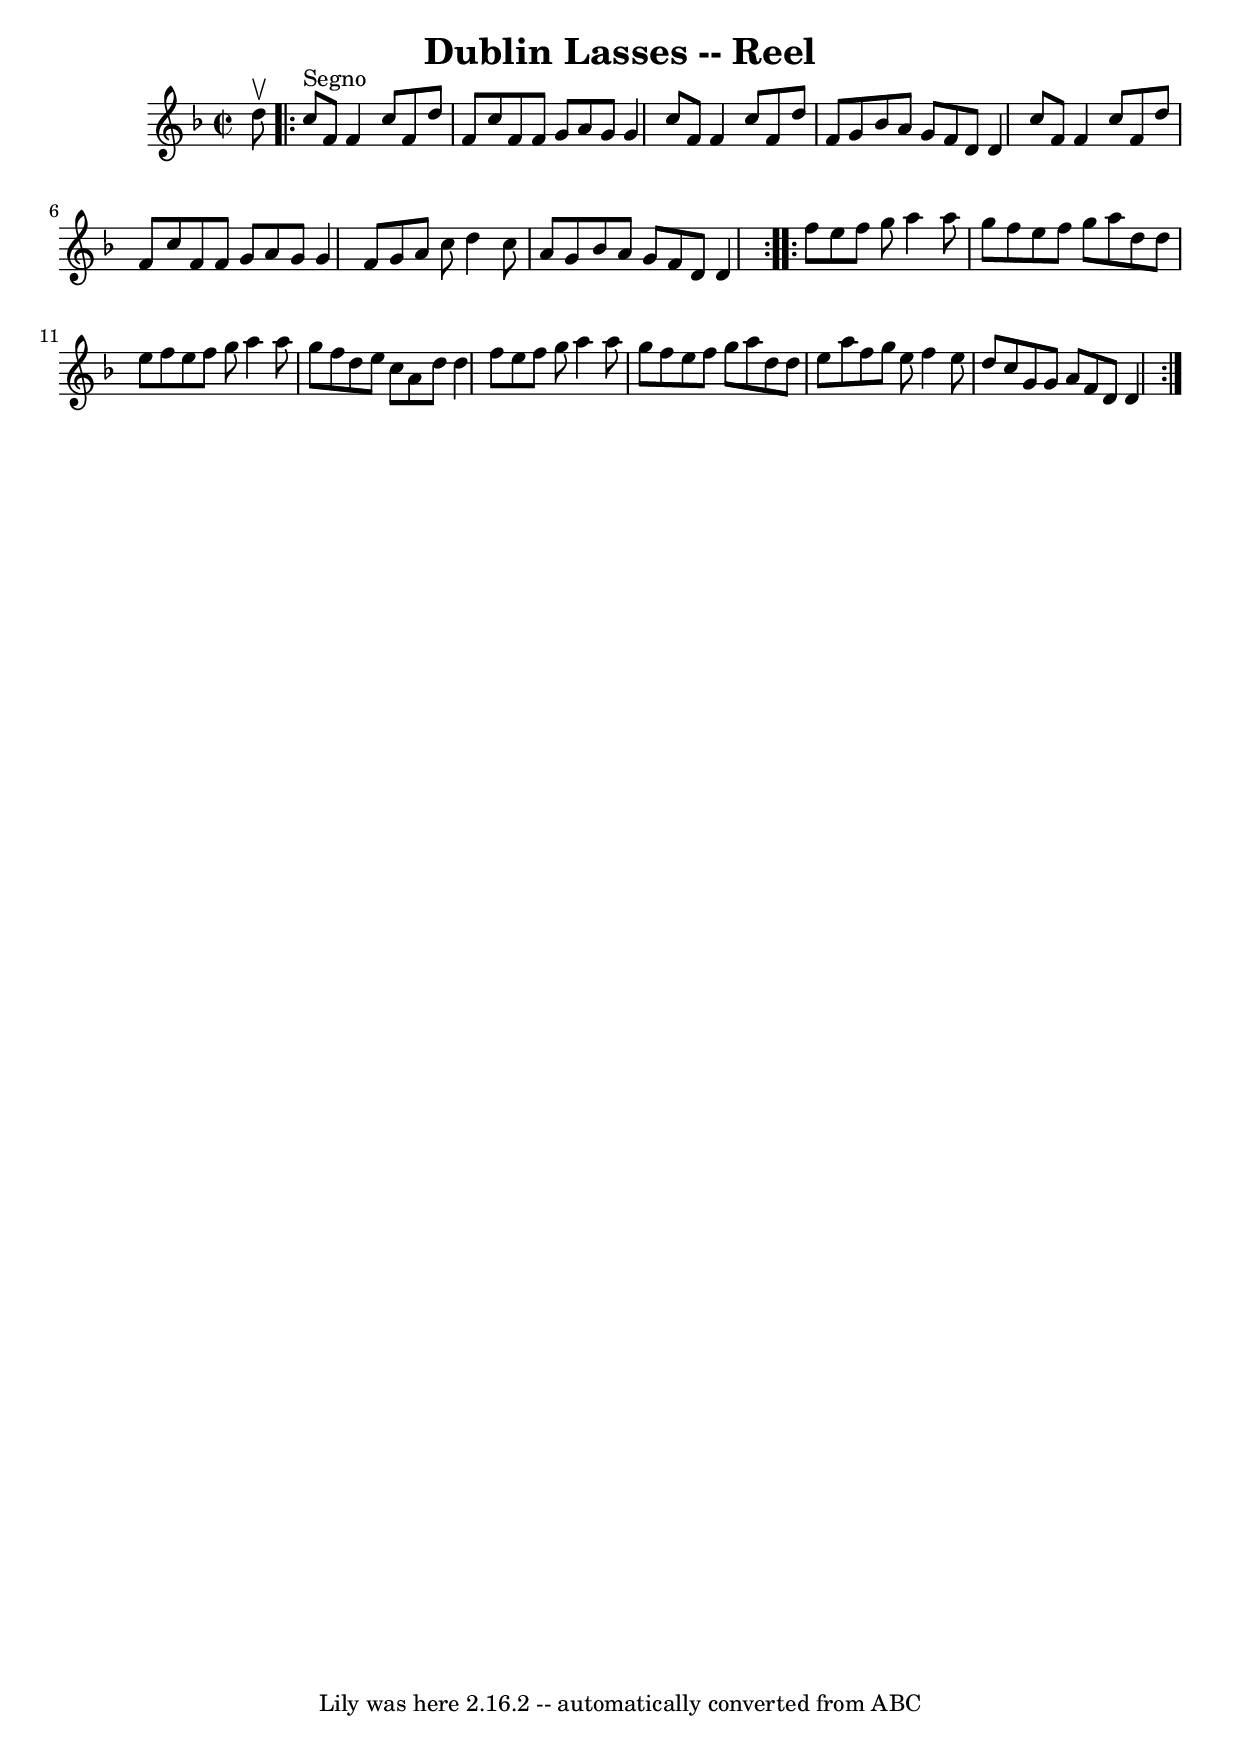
\version "2.16.2"
\include "Mammoth.ily"
\header {
  %% book = "Ryan's Mammoth Collection"
 crossRefNumber = "1"
 footnotes = ""
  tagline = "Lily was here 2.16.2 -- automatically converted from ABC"
  title = "Dublin Lasses -- Reel"

}
voicedefault =  {


  \override Staff.TimeSignature #'style = #'C
  \time 2/2 
  \key f \major
 d''8^\upbow   
  \repeat volta 2 {
 c''8^"Segno" f'8 f'4 c''8 f'8 d''8 f'8   |
 c''8 f'8 f'8 g'8 a'8 g'8 g'4   |
 c''8 f'8 f'4 c''8 f'8 d''8 f'8   |
 g'8 bes'8 a'8 g'8 f'8 d'8 d'4  |
 c''8 f'8 f'4 c''8 f'8 d''8 f'8   |
 c''8 f'8 f'8 g'8 a'8 g'8 g'4   |
 f'8 g'8 a'8 c''8 d''4 c''8 a'8   |
 g'8 bes'8 a'8 g'8 f'8 d'8 d'4  

  } 
  \repeat volta 2 { f''8 e''8 f''8 g''8 a''4 a''8 g''8    |
 f''8 e''8 f''8 g''8 a''8 d''8 d''8 e''8   |
 f''8 e''8 f''8 g''8 a''4 a''8 g''8  |
 f''8 d''8 e''8 c''8 a'8 d''8 d''4   |
 f''8 e''8 f''8 g''8 a''4 a''8 g''8   |
 f''8 e''8 f''8 g''8 a''8 d''8 d''8 e''8   |
 a''8 f''8 g''8 e''8 f''4 e''8 d''8   |
 c''8 g'8 g'8 a'8 f'8 d'8 d'4 
    
  }

}

\score{
  <<

    \context Staff="default"
    {
      \voicedefault 
      
    }

  >>
  \layout {
    
  }
  \midi {
  }

}
